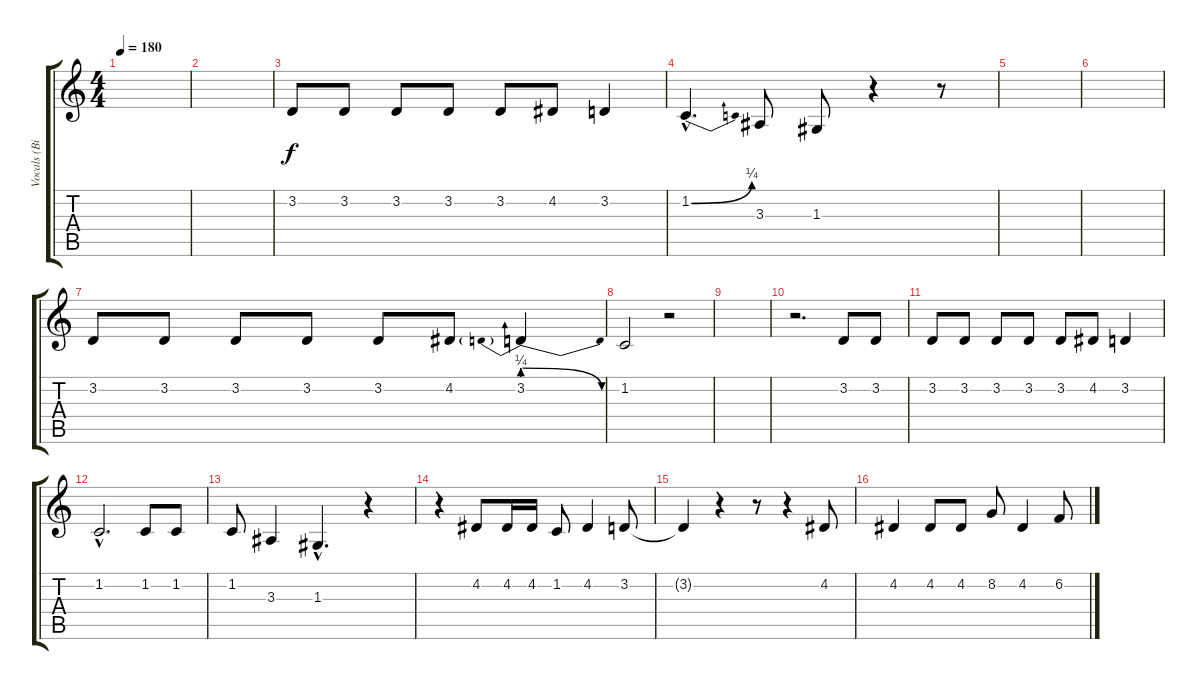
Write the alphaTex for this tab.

\track ("Vocals (Billie and Mike)" "Vocals (Bi") {instrument bassoon}
\staff {score tabs}
\tuning (E4 B3 G3 D3 A2 E2) {hide}
\ts (4 4)
\tempo 180
\clef g2
\ks c
|
|
3.2.8 3.2.8 3.2.8 3.2.8 3.2.8 4.2.8 3.2.4 |
1.2{be (bend 0 0 60 1) hac}.4{d} 3.3.8 1.3.8 r.4 r.8 |
|
|
3.2.8 3.2.8 3.2.8 3.2.8 3.2.8 4.2.8 3.2{be (prebendrelease 0 1 60 0)}.4 |
1.2.2 r.2 |
|
r.2{d} 3.2.8 3.2.8 |
3.2.8 3.2.8 3.2.8 3.2.8 3.2.8 4.2.8 3.2.4 |
1.2{hac}.2{d} 1.2.8 1.2.8 |
1.2.8 3.3.4 1.3{hac}.4{d} r.4 |
r.4 4.2.8 4.2.16 4.2.16 1.2.8 4.2.4 3.2.8 |
3.2{t}.4 r.4 r.8 r.4 4.2.8 |
4.2.4 4.2.8 4.2.8 8.2.8 4.2.4 6.2.8
